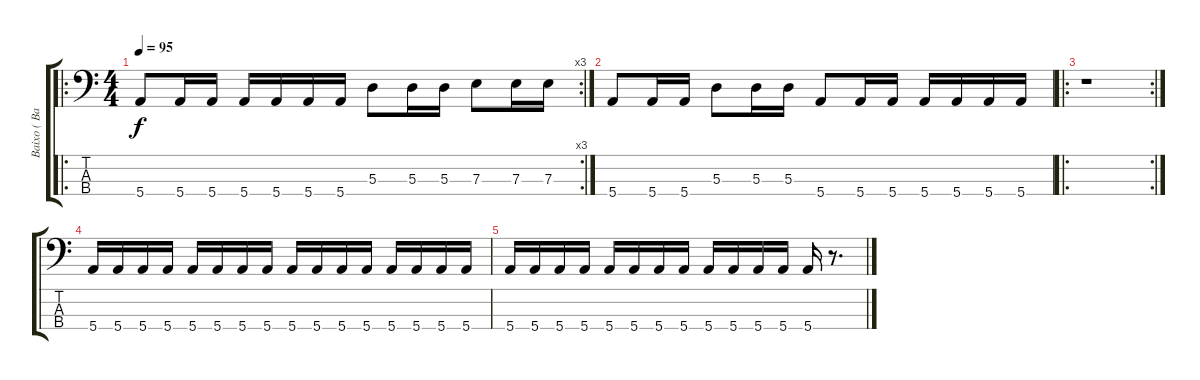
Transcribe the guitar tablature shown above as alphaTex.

\track ("Baixo ( Bass)" "Baixo ( Ba") {instrument electricbasspick}
\staff {score tabs}
\tuning (G2 D2 A1 E1) {hide}
\ro
\rc 3
\ts (4 4)
\tempo 95
\clef f4
\ks c
5.4.8{dy f} 5.4.16 5.4.16 5.4.16 5.4.16 5.4.16 5.4.16 5.3.8 5.3.16 5.3.16 7.3.8 7.3.16 7.3.16 |
5.4.8 5.4.16 5.4.16 5.3.8 5.3.16 5.3.16 5.4.8 5.4.16 5.4.16 5.4.16 5.4.16 5.4.16 5.4.16 |
\ro
\rc 2
r.1 |
5.4.16 5.4.16 5.4.16 5.4.16 5.4.16 5.4.16 5.4.16 5.4.16 5.4.16 5.4.16 5.4.16 5.4.16 5.4.16 5.4.16 5.4.16 5.4.16 |
5.4.16 5.4.16 5.4.16 5.4.16 5.4.16 5.4.16 5.4.16 5.4.16 5.4.16 5.4.16 5.4.16 5.4.16 5.4.16 r.8{d}
